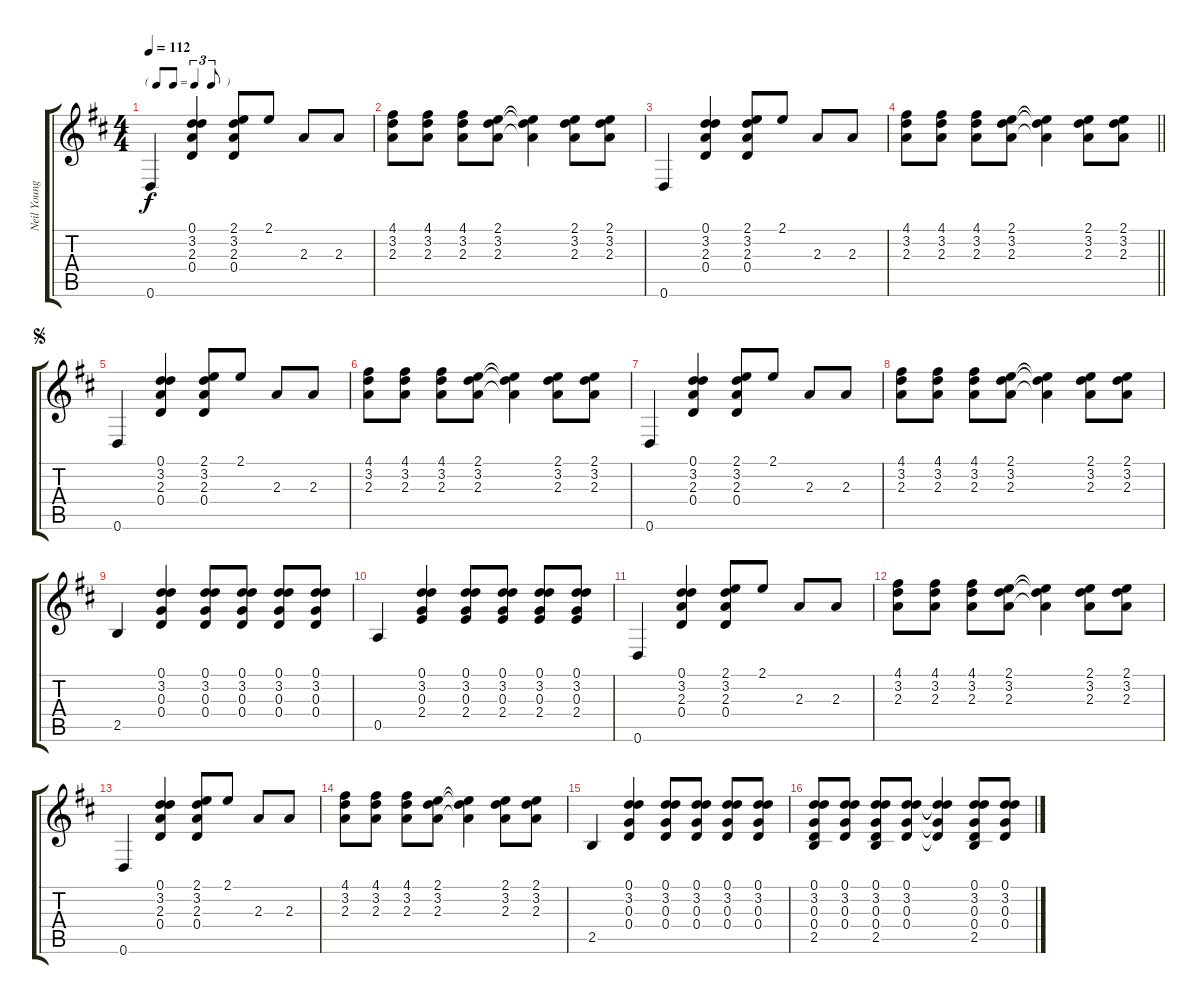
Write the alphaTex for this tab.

\track ("Neil Young - Acoustic Guitar" "Neil Young") {instrument acousticguitarsteel}
\staff {score tabs}
\tuning (D4 B3 G3 D3 A2 D2) {hide}
\ts (4 4)
\tf triplet8th
\tempo 112
\clef g2
\ks d
0.6.4{dy f instrument acousticguitarsteel} (0.1 3.2 2.3 0.4).4 (2.1 3.2 2.3 0.4).8 2.1.8 2.3.8 2.3.8 |
(4.1 3.2 2.3).8 (4.1 3.2 2.3).8 (4.1 3.2 2.3).8 (2.1 3.2 2.3).8 (2.1{t} 3.2{t} 2.3{t}).4 (2.1 3.2 2.3).8 (2.1 3.2 2.3).8 |
0.6.4 (0.1 3.2 2.3 0.4).4 (2.1 3.2 2.3 0.4).8 2.1.8 2.3.8 2.3.8 |
\barLineRight lightlight
(4.1 3.2 2.3).8 (4.1 3.2 2.3).8 (4.1 3.2 2.3).8 (2.1 3.2 2.3).8 (2.1{t} 3.2{t} 2.3{t}).4 (2.1 3.2 2.3).8 (2.1 3.2 2.3).8 |
\jump segno
0.6.4 (0.1 3.2 2.3 0.4).4 (2.1 3.2 2.3 0.4).8 2.1.8 2.3.8 2.3.8 |
(4.1 3.2 2.3).8 (4.1 3.2 2.3).8 (4.1 3.2 2.3).8 (2.1 3.2 2.3).8 (2.1{t} 3.2{t} 2.3{t}).4 (2.1 3.2 2.3).8 (2.1 3.2 2.3).8 |
0.6.4 (0.1 3.2 2.3 0.4).4 (2.1 3.2 2.3 0.4).8 2.1.8 2.3.8 2.3.8 |
(4.1 3.2 2.3).8 (4.1 3.2 2.3).8 (4.1 3.2 2.3).8 (2.1 3.2 2.3).8 (2.1{t} 3.2{t} 2.3{t}).4 (2.1 3.2 2.3).8 (2.1 3.2 2.3).8 |
2.5.4 (0.1 3.2 0.3 0.4).4 (0.1 3.2 0.3 0.4).8 (0.1 3.2 0.3 0.4).8 (0.1 3.2 0.3 0.4).8 (0.1 3.2 0.3 0.4).8 |
0.5.4 (0.1 3.2 0.3 2.4).4 (0.1 3.2 0.3 2.4).8 (0.1 3.2 0.3 2.4).8 (0.1 3.2 0.3 2.4).8 (0.1 3.2 0.3 2.4).8 |
0.6.4 (0.1 3.2 2.3 0.4).4 (2.1 3.2 2.3 0.4).8 2.1.8 2.3.8 2.3.8 |
(4.1 3.2 2.3).8 (4.1 3.2 2.3).8 (4.1 3.2 2.3).8 (2.1 3.2 2.3).8 (2.1{t} 3.2{t} 2.3{t}).4 (2.1 3.2 2.3).8 (2.1 3.2 2.3).8 |
0.6.4 (0.1 3.2 2.3 0.4).4 (2.1 3.2 2.3 0.4).8 2.1.8 2.3.8 2.3.8 |
(4.1 3.2 2.3).8 (4.1 3.2 2.3).8 (4.1 3.2 2.3).8 (2.1 3.2 2.3).8 (2.1{t} 3.2{t} 2.3{t}).4 (2.1 3.2 2.3).8 (2.1 3.2 2.3).8 |
2.5.4 (0.1 3.2 0.3 0.4).4 (0.1 3.2 0.3 0.4).8 (0.1 3.2 0.3 0.4).8 (0.1 3.2 0.3 0.4).8 (0.1 3.2 0.3 0.4).8 |
(0.1 3.2 0.3 0.4 2.5).8 (0.1 3.2 0.3 0.4).8 (0.1 3.2 0.3 0.4 2.5).8 (0.1 3.2 0.3 0.4).8 (0.1{t} 3.2{t} 0.3{t} 0.4{t}).4 (0.1 3.2 0.3 0.4 2.5).8 (0.1 3.2 0.3 0.4).8
